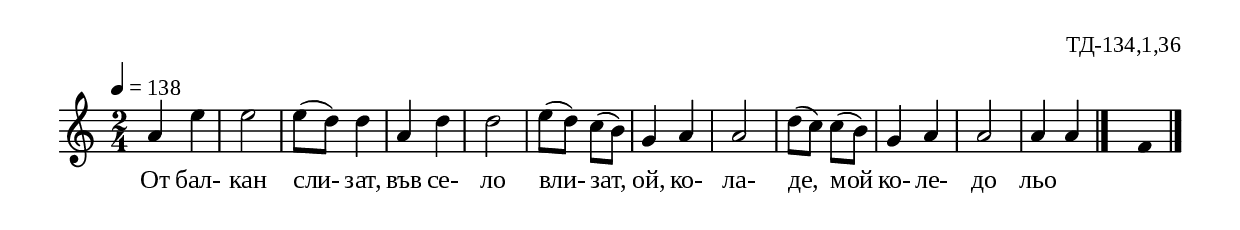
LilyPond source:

%{
td_134_1_36
%}

\include "td-preamble.ly"

\score {
\relative c'' {
\tempo 4 = 138
\time 2/4
a4 e' | e2 | e8[( d]) d4 | a d | d2 | e8[( d]) c[( b]) | g4 a | a2 |
d8[( c]) c[( b]) | g4 a | a2 | a4 a | 
 \bar "|." 
s4 \fixB f
 \bar "|."  
}
\addlyrics { От бал- кан сли- зат, във се- ло вли- зат, ой, ко- ла- де, мой
ко- ле- до льо }
%
\layout {
%   \context { 
%	    \Staff \remove "Time_signature_engraver" } 
  indent = #0
  line-width = 190\mm
  ragged-right=##f
}
%
\midi { 
	\context {
		\Score tempoWholesPerMinute = #(ly:make-moment 138 4)
		}
	}
}
%
\header{
  opus = "ТД-134,1,36"
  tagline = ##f
}


